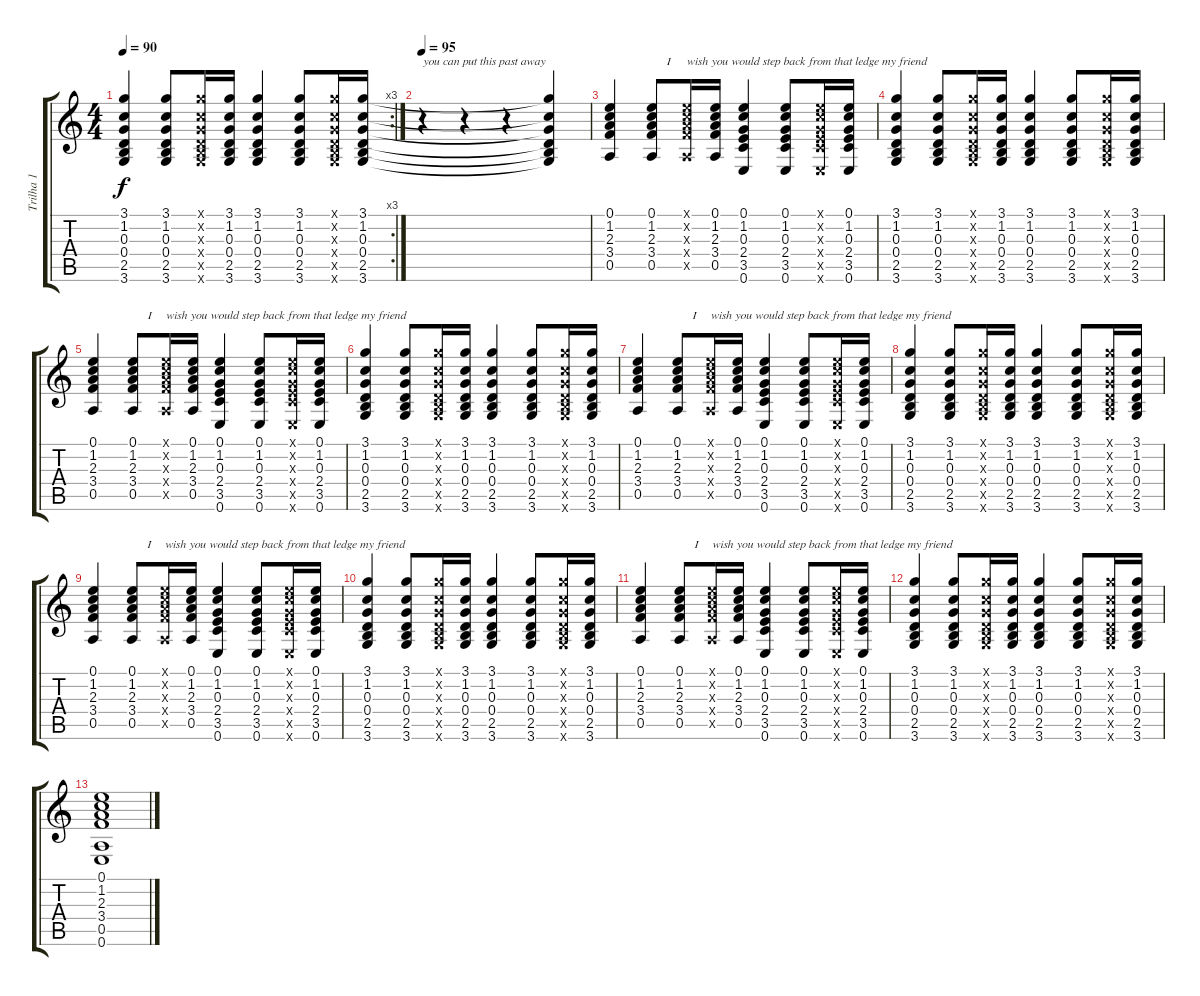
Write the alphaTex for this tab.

\track ("Trilha 1" "Trilha 1") {instrument acousticguitarsteel}
\staff {score tabs}
\tuning (E4 B3 G3 D3 A2 E2) {hide}
\rc 3
\ts (4 4)
\tempo 90
\clef g2
\ks c
(3.1 1.2 0.3 0.4 2.5 3.6).4{dy f} (3.1 1.2 0.3 0.4 2.5 3.6).8 (3.1{x} 1.2{x} 0.3{x} 0.4{x} 2.5{x} 3.6{x}).16 (3.1 1.2 0.3 0.4 2.5 3.6).16 (3.1 1.2 0.3 0.4 2.5 3.6).4 (3.1 1.2 0.3 0.4 2.5 3.6).8 (3.1{x} 1.2{x} 0.3{x} 0.4{x} 2.5{x} 3.6{x}).16 (3.1 1.2 0.3 0.4 2.5 3.6).16 |
\tempo 95
r.4{txt "you can put this past away"} r.4 r.4 (3.1{t} 1.2{t} 0.3{t} 0.4{t} 2.5{t} 3.6{t}).4 |
(0.1 1.2 2.3 3.4 0.5).4 (0.1 1.2 2.3 3.4 0.5).8{txt "     I"} (0.1{x} 1.2{x} 2.3{x} 3.4{x} 0.5{x}).16{txt "wish you would step back from that ledge my friend"} (0.1 1.2 2.3 3.4 0.5).16 (0.1 1.2 0.3 2.4 3.5 0.6).4 (0.1 1.2 0.3 2.4 3.5 0.6).8 (0.1{x} 1.2{x} 0.3{x} 2.4{x} 3.5{x} 0.6{x}).16 (0.1 1.2 0.3 2.4 3.5 0.6).16 |
(3.1 1.2 0.3 0.4 2.5 3.6).4 (3.1 1.2 0.3 0.4 2.5 3.6).8 (3.1{x} 1.2{x} 0.3{x} 0.4{x} 2.5{x} 3.6{x}).16 (3.1 1.2 0.3 0.4 2.5 3.6).16 (3.1 1.2 0.3 0.4 2.5 3.6).4 (3.1 1.2 0.3 0.4 2.5 3.6).8 (3.1{x} 1.2{x} 0.3{x} 0.4{x} 2.5{x} 3.6{x}).16 (3.1 1.2 0.3 0.4 2.5 3.6).16 |
(0.1 1.2 2.3 3.4 0.5).4 (0.1 1.2 2.3 3.4 0.5).8{txt "     I"} (0.1{x} 1.2{x} 2.3{x} 3.4{x} 0.5{x}).16{txt "wish you would step back from that ledge my friend"} (0.1 1.2 2.3 3.4 0.5).16 (0.1 1.2 0.3 2.4 3.5 0.6).4 (0.1 1.2 0.3 2.4 3.5 0.6).8 (0.1{x} 1.2{x} 0.3{x} 2.4{x} 3.5{x} 0.6{x}).16 (0.1 1.2 0.3 2.4 3.5 0.6).16 |
(3.1 1.2 0.3 0.4 2.5 3.6).4 (3.1 1.2 0.3 0.4 2.5 3.6).8 (3.1{x} 1.2{x} 0.3{x} 0.4{x} 2.5{x} 3.6{x}).16 (3.1 1.2 0.3 0.4 2.5 3.6).16 (3.1 1.2 0.3 0.4 2.5 3.6).4 (3.1 1.2 0.3 0.4 2.5 3.6).8 (3.1{x} 1.2{x} 0.3{x} 0.4{x} 2.5{x} 3.6{x}).16 (3.1 1.2 0.3 0.4 2.5 3.6).16 |
(0.1 1.2 2.3 3.4 0.5).4 (0.1 1.2 2.3 3.4 0.5).8{txt "     I"} (0.1{x} 1.2{x} 2.3{x} 3.4{x} 0.5{x}).16{txt "wish you would step back from that ledge my friend"} (0.1 1.2 2.3 3.4 0.5).16 (0.1 1.2 0.3 2.4 3.5 0.6).4 (0.1 1.2 0.3 2.4 3.5 0.6).8 (0.1{x} 1.2{x} 0.3{x} 2.4{x} 3.5{x} 0.6{x}).16 (0.1 1.2 0.3 2.4 3.5 0.6).16 |
(3.1 1.2 0.3 0.4 2.5 3.6).4 (3.1 1.2 0.3 0.4 2.5 3.6).8 (3.1{x} 1.2{x} 0.3{x} 0.4{x} 2.5{x} 3.6{x}).16 (3.1 1.2 0.3 0.4 2.5 3.6).16 (3.1 1.2 0.3 0.4 2.5 3.6).4 (3.1 1.2 0.3 0.4 2.5 3.6).8 (3.1{x} 1.2{x} 0.3{x} 0.4{x} 2.5{x} 3.6{x}).16 (3.1 1.2 0.3 0.4 2.5 3.6).16 |
(0.1 1.2 2.3 3.4 0.5).4 (0.1 1.2 2.3 3.4 0.5).8{txt "     I"} (0.1{x} 1.2{x} 2.3{x} 3.4{x} 0.5{x}).16{txt "wish you would step back from that ledge my friend"} (0.1 1.2 2.3 3.4 0.5).16 (0.1 1.2 0.3 2.4 3.5 0.6).4 (0.1 1.2 0.3 2.4 3.5 0.6).8 (0.1{x} 1.2{x} 0.3{x} 2.4{x} 3.5{x} 0.6{x}).16 (0.1 1.2 0.3 2.4 3.5 0.6).16 |
(3.1 1.2 0.3 0.4 2.5 3.6).4 (3.1 1.2 0.3 0.4 2.5 3.6).8 (3.1{x} 1.2{x} 0.3{x} 0.4{x} 2.5{x} 3.6{x}).16 (3.1 1.2 0.3 0.4 2.5 3.6).16 (3.1 1.2 0.3 0.4 2.5 3.6).4 (3.1 1.2 0.3 0.4 2.5 3.6).8 (3.1{x} 1.2{x} 0.3{x} 0.4{x} 2.5{x} 3.6{x}).16 (3.1 1.2 0.3 0.4 2.5 3.6).16 |
(0.1 1.2 2.3 3.4 0.5).4 (0.1 1.2 2.3 3.4 0.5).8{txt "     I"} (0.1{x} 1.2{x} 2.3{x} 3.4{x} 0.5{x}).16{txt "wish you would step back from that ledge my friend"} (0.1 1.2 2.3 3.4 0.5).16 (0.1 1.2 0.3 2.4 3.5 0.6).4 (0.1 1.2 0.3 2.4 3.5 0.6).8 (0.1{x} 1.2{x} 0.3{x} 2.4{x} 3.5{x} 0.6{x}).16 (0.1 1.2 0.3 2.4 3.5 0.6).16 |
(3.1 1.2 0.3 0.4 2.5 3.6).4 (3.1 1.2 0.3 0.4 2.5 3.6).8 (3.1{x} 1.2{x} 0.3{x} 0.4{x} 2.5{x} 3.6{x}).16 (3.1 1.2 0.3 0.4 2.5 3.6).16 (3.1 1.2 0.3 0.4 2.5 3.6).4 (3.1 1.2 0.3 0.4 2.5 3.6).8 (3.1{x} 1.2{x} 0.3{x} 0.4{x} 2.5{x} 3.6{x}).16 (3.1 1.2 0.3 0.4 2.5 3.6).16 |
(0.1 1.2 2.3 3.4 0.5 0.6).1
